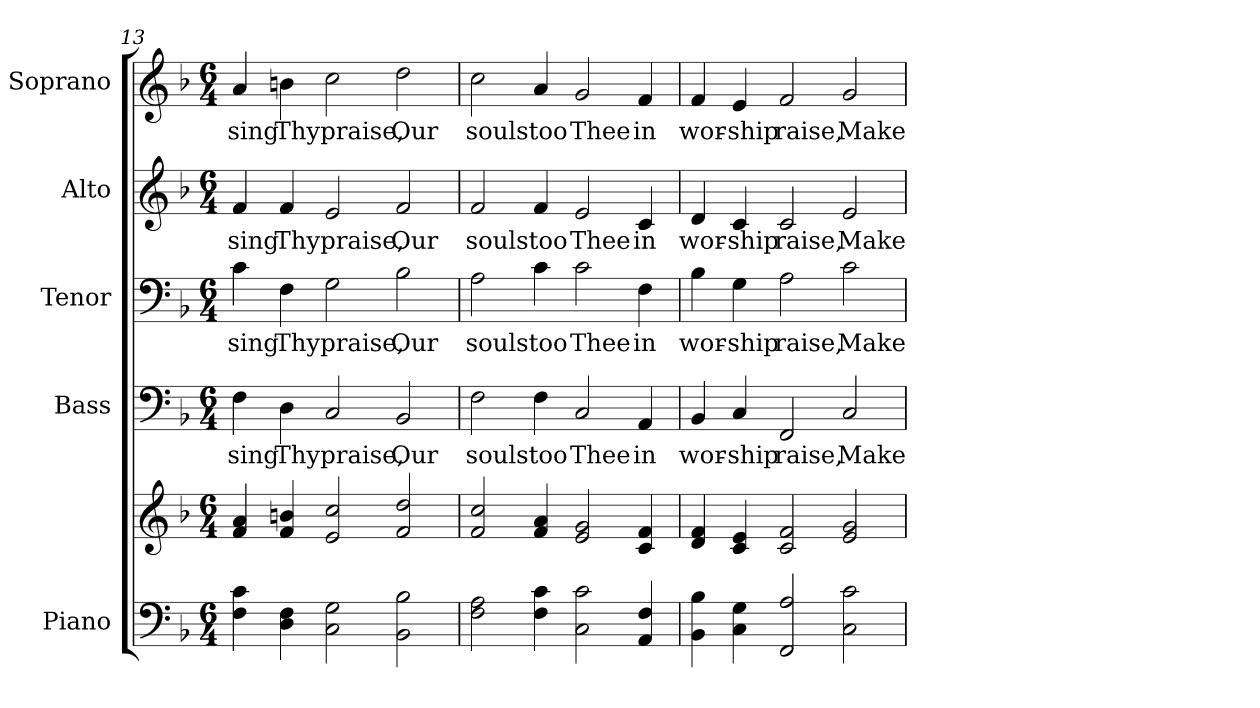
**kern	**kern	**kern	**text	**kern	**text	**kern	**text	**kern	**text
*part5	*part5	*part4	*part4	*part3	*part3	*part2	*part2	*part1	*part1
*staff6	*staff5	*staff4	*staff4	*staff3	*staff3	*staff2	*staff2	*staff1	*staff1
*I"Piano	*	*I"Bass	*	*I"Tenor	*	*I"Alto	*	*I"Soprano	*
*I'Pno.	*	*I'B.	*	*I'T.	*	*I'A.	*	*I'S.	*
!!LO:PB:g=z
*clefF4	*clefG2	*clefF4	*	*clefF4	*	*clefG2	*	*clefG2	*
*k[b-]	*k[b-]	*k[b-]	*	*k[b-]	*	*k[b-]	*	*k[b-]	*
*F:	*F:	*F:	*	*F:	*	*F:	*	*F:	*
*M6/4	*M6/4	*M6/4	*	*M6/4	*	*M6/4	*	*M6/4	*
=13	=13	=13	=13	=13	=13	=13	=13	=13	=13
!	!	!	!LO:LY:b:color=#000000	!	!	!	!	!	!
!	!	!	!	!	!LO:LY:b:color=#000000	!	!	!	!
!	!	!	!	!	!	!	!LO:LY:b:color=#000000	!	!
!	!	!	!	!	!	!	!	!	!LO:LY:b:color=#000000
4Fi\ 4ci	4fi/ 4ai	4Fi\	sing	4ci\	sing	4fi/	sing	4ai/	sing
!	!	!	!LO:LY:b:color=#000000	!	!	!	!	!	!
!	!	!	!	!	!LO:LY:b:color=#000000	!	!	!	!
!	!	!	!	!	!	!	!LO:LY:b:color=#000000	!	!
!	!	!	!	!	!	!	!	!	!LO:LY:b:color=#000000
4Di\ 4Fi	4fi/ 4bni	4Di\	Thy	4Fi\	Thy	4fi/	Thy	4bni\	Thy
!	!	!	!LO:LY:b:color=#000000	!	!	!	!	!	!
!	!	!	!	!	!LO:LY:b:color=#000000	!	!	!	!
!	!	!	!	!	!	!	!LO:LY:b:color=#000000	!	!
!	!	!	!	!	!	!	!	!	!LO:LY:b:color=#000000
2Ci\ 2Gi	2ei/ 2cci	2Ci/	praise,	2Gi\	praise,	2ei/	praise,	2cci\	praise,
!	!	!	!LO:LY:b:color=#000000	!	!	!	!	!	!
!	!	!	!	!	!LO:LY:b:color=#000000	!	!	!	!
!	!	!	!	!	!	!	!LO:LY:b:color=#000000	!	!
!	!	!	!	!	!	!	!	!	!LO:LY:b:color=#000000
2BB-i\ 2B-i	2fi/ 2ddi	2BB-i/	Our	2B-i\	Our	2fi/	Our	2ddi\	Our
=14	=14	=14	=14	=14	=14	=14	=14	=14	=14
!	!	!	!LO:LY:b:color=#000000	!	!	!	!	!	!
!	!	!	!	!	!LO:LY:b:color=#000000	!	!	!	!
!	!	!	!	!	!	!	!LO:LY:b:color=#000000	!	!
!	!	!	!	!	!	!	!	!	!LO:LY:b:color=#000000
2Fi\ 2Ai	2fi/ 2cci	2Fi\	souls	2Ai\	souls	2fi/	souls	2cci\	souls
!	!	!	!LO:LY:b:color=#000000	!	!	!	!	!	!
!	!	!	!	!	!LO:LY:b:color=#000000	!	!	!	!
!	!	!	!	!	!	!	!LO:LY:b:color=#000000	!	!
!	!	!	!	!	!	!	!	!	!LO:LY:b:color=#000000
4Fi\ 4ci	4fi/ 4ai	4Fi\	too	4ci\	too	4fi/	too	4ai/	too
!	!	!	!LO:LY:b:color=#000000	!	!	!	!	!	!
!	!	!	!	!	!LO:LY:b:color=#000000	!	!	!	!
!	!	!	!	!	!	!	!LO:LY:b:color=#000000	!	!
!	!	!	!	!	!	!	!	!	!LO:LY:b:color=#000000
2Ci\ 2ci	2ei/ 2gi	2Ci/	Thee	2ci\	Thee	2ei/	Thee	2gi/	Thee
!	!	!	!LO:LY:b:color=#000000	!	!	!	!	!	!
!	!	!	!	!	!LO:LY:b:color=#000000	!	!	!	!
!	!	!	!	!	!	!	!LO:LY:b:color=#000000	!	!
!	!	!	!	!	!	!	!	!	!LO:LY:b:color=#000000
4AAi/ 4Fi	4ci/ 4fi	4AAi/	in	4Fi\	in	4ci/	in	4fi/	in
!!LO:PB:g=z
=15	=15	=15	=15	=15	=15	=15	=15	=15	=15
!	!	!	!LO:LY:b:color=#000000	!	!	!	!	!	!
!	!	!	!	!	!LO:LY:b:color=#000000	!	!	!	!
!	!	!	!	!	!	!	!LO:LY:b:color=#000000	!	!
!	!	!	!	!	!	!	!	!	!LO:LY:b:color=#000000
4BB-i\ 4B-i	4di/ 4fi	4BB-i/	wor-	4B-i\	wor-	4di/	wor-	4fi/	wor-
!	!	!	!LO:LY:b:color=#000000	!	!	!	!	!	!
!	!	!	!	!	!LO:LY:b:color=#000000	!	!	!	!
!	!	!	!	!	!	!	!LO:LY:b:color=#000000	!	!
!	!	!	!	!	!	!	!	!	!LO:LY:b:color=#000000
4Ci\ 4Gi	4ci/ 4ei	4Ci/	-ship	4Gi\	-ship	4ci/	-ship	4ei/	-ship
!	!	!	!LO:LY:b:color=#000000	!	!	!	!	!	!
!	!	!	!	!	!LO:LY:b:color=#000000	!	!	!	!
!	!	!	!	!	!	!	!LO:LY:b:color=#000000	!	!
!	!	!	!	!	!	!	!	!	!LO:LY:b:color=#000000
2FFi/ 2Ai	2ci/ 2fi	2FFi/	raise,	2Ai\	raise,	2ci/	raise,	2fi/	raise,
!	!	!	!LO:LY:b:color=#000000	!	!	!	!	!	!
!	!	!	!	!	!LO:LY:b:color=#000000	!	!	!	!
!	!	!	!	!	!	!	!LO:LY:b:color=#000000	!	!
!	!	!	!	!	!	!	!	!	!LO:LY:b:color=#000000
2Ci\ 2ci	2ei/ 2gi	2Ci/	Make	2ci\	Make	2ei/	Make	2gi/	Make
=	=	=	=	=	=	=	=	=	=
*-	*-	*-	*-	*-	*-	*-	*-	*-	*-
